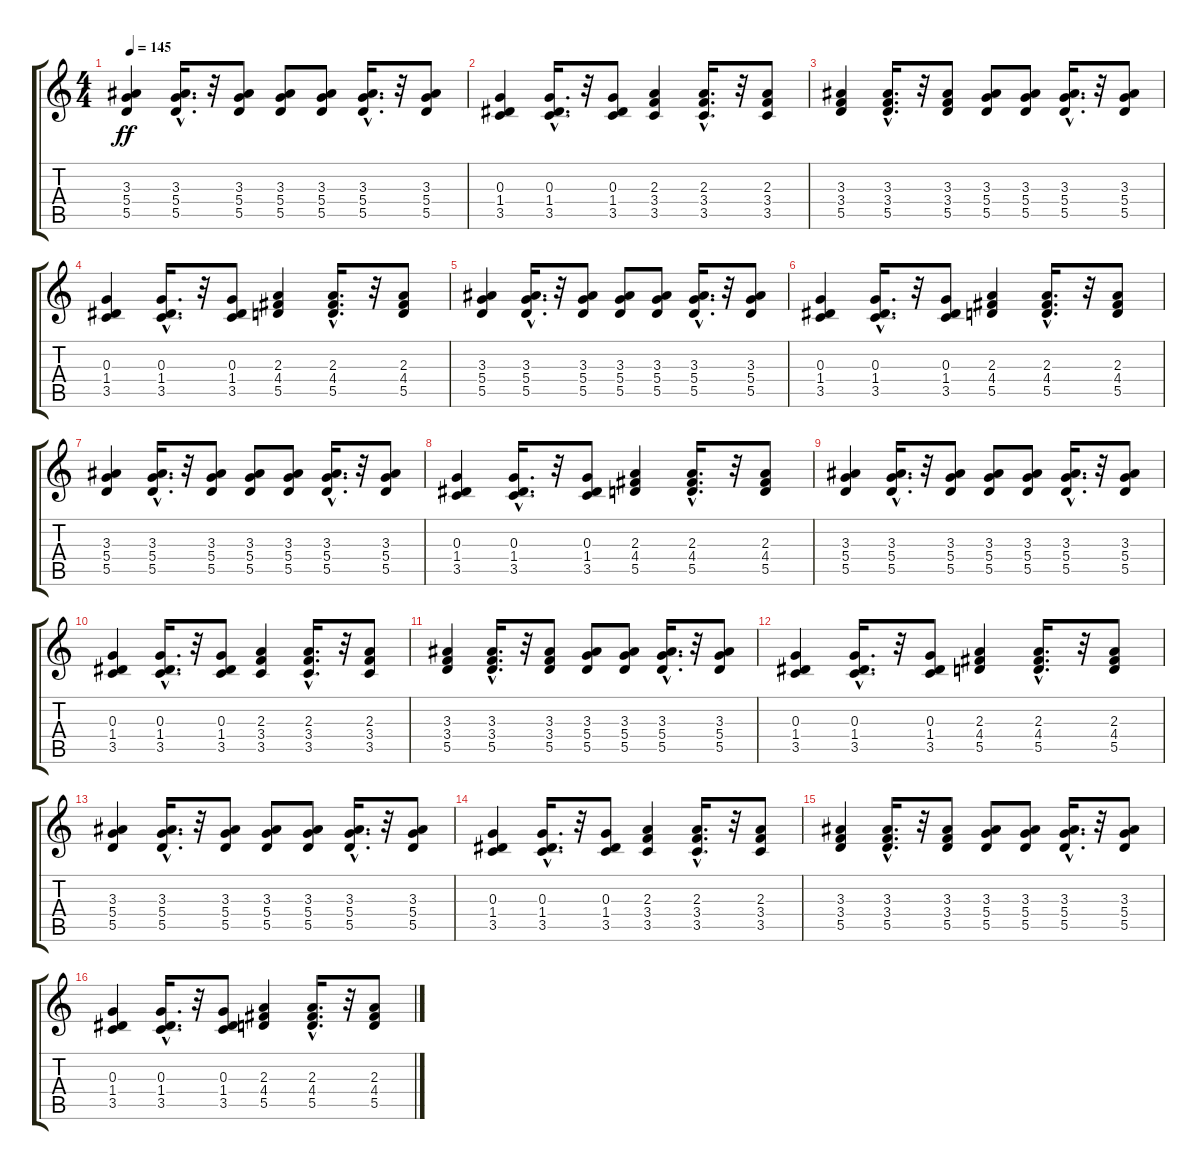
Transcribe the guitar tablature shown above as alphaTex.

\track "" {instrument acousticguitarsteel}
\staff {score tabs}
\tuning (E4 B3 G3 D3 A2 E2) {hide}
\ts (4 4)
\tempo 145
\clef g2
\ks c
(3.3 5.4 5.5).4{dy ff} (3.3{hac} 5.4{hac} 5.5{hac}).16{d} r.32 (3.3 5.4 5.5).8 (3.3 5.4 5.5).8 (3.3 5.4 5.5).8 (3.3{hac} 5.4{hac} 5.5{hac}).16{d} r.32 (3.3 5.4 5.5).8 |
(0.3 1.4 3.5).4 (0.3{hac} 1.4{hac} 3.5{hac}).16{d} r.32 (0.3 1.4 3.5).8 (2.3 3.4 3.5).4 (2.3{hac} 3.4{hac} 3.5{hac}).16{d} r.32 (2.3 3.4 3.5).8 |
(3.3 3.4 5.5).4 (3.3{hac} 3.4{hac} 5.5{hac}).16{d} r.32 (3.3 3.4 5.5).8 (3.3 5.4 5.5).8 (3.3 5.4 5.5).8 (3.3{hac} 5.4{hac} 5.5{hac}).16{d} r.32 (3.3 5.4 5.5).8 |
(0.3 1.4 3.5).4 (0.3{hac} 1.4{hac} 3.5{hac}).16{d} r.32 (0.3 1.4 3.5).8 (2.3 4.4 5.5).4 (2.3{hac} 4.4{hac} 5.5{hac}).16{d} r.32 (2.3 4.4 5.5).8 |
(3.3 5.4 5.5).4 (3.3{hac} 5.4{hac} 5.5{hac}).16{d} r.32 (3.3 5.4 5.5).8 (3.3 5.4 5.5).8 (3.3 5.4 5.5).8 (3.3{hac} 5.4{hac} 5.5{hac}).16{d} r.32 (3.3 5.4 5.5).8 |
(0.3 1.4 3.5).4 (0.3{hac} 1.4{hac} 3.5{hac}).16{d} r.32 (0.3 1.4 3.5).8 (2.3 4.4 5.5).4 (2.3{hac} 4.4{hac} 5.5{hac}).16{d} r.32 (2.3 4.4 5.5).8 |
(3.3 5.4 5.5).4 (3.3{hac} 5.4{hac} 5.5{hac}).16{d} r.32 (3.3 5.4 5.5).8 (3.3 5.4 5.5).8 (3.3 5.4 5.5).8 (3.3{hac} 5.4{hac} 5.5{hac}).16{d} r.32 (3.3 5.4 5.5).8 |
(0.3 1.4 3.5).4 (0.3{hac} 1.4{hac} 3.5{hac}).16{d} r.32 (0.3 1.4 3.5).8 (2.3 4.4 5.5).4 (2.3{hac} 4.4{hac} 5.5{hac}).16{d} r.32 (2.3 4.4 5.5).8 |
(3.3 5.4 5.5).4 (3.3{hac} 5.4{hac} 5.5{hac}).16{d} r.32 (3.3 5.4 5.5).8 (3.3 5.4 5.5).8 (3.3 5.4 5.5).8 (3.3{hac} 5.4{hac} 5.5{hac}).16{d} r.32 (3.3 5.4 5.5).8 |
(0.3 1.4 3.5).4 (0.3{hac} 1.4{hac} 3.5{hac}).16{d} r.32 (0.3 1.4 3.5).8 (2.3 3.4 3.5).4 (2.3{hac} 3.4{hac} 3.5{hac}).16{d} r.32 (2.3 3.4 3.5).8 |
(3.3 3.4 5.5).4 (3.3{hac} 3.4{hac} 5.5{hac}).16{d} r.32 (3.3 3.4 5.5).8 (3.3 5.4 5.5).8 (3.3 5.4 5.5).8 (3.3{hac} 5.4{hac} 5.5{hac}).16{d} r.32 (3.3 5.4 5.5).8 |
(0.3 1.4 3.5).4 (0.3{hac} 1.4{hac} 3.5{hac}).16{d} r.32 (0.3 1.4 3.5).8 (2.3 4.4 5.5).4 (2.3{hac} 4.4{hac} 5.5{hac}).16{d} r.32 (2.3 4.4 5.5).8 |
(3.3 5.4 5.5).4 (3.3{hac} 5.4{hac} 5.5{hac}).16{d} r.32 (3.3 5.4 5.5).8 (3.3 5.4 5.5).8 (3.3 5.4 5.5).8 (3.3{hac} 5.4{hac} 5.5{hac}).16{d} r.32 (3.3 5.4 5.5).8 |
(0.3 1.4 3.5).4 (0.3{hac} 1.4{hac} 3.5{hac}).16{d} r.32 (0.3 1.4 3.5).8 (2.3 3.4 3.5).4 (2.3{hac} 3.4{hac} 3.5{hac}).16{d} r.32 (2.3 3.4 3.5).8 |
(3.3 3.4 5.5).4 (3.3{hac} 3.4{hac} 5.5{hac}).16{d} r.32 (3.3 3.4 5.5).8 (3.3 5.4 5.5).8 (3.3 5.4 5.5).8 (3.3{hac} 5.4{hac} 5.5{hac}).16{d} r.32 (3.3 5.4 5.5).8 |
(0.3 1.4 3.5).4 (0.3{hac} 1.4{hac} 3.5{hac}).16{d} r.32 (0.3 1.4 3.5).8 (2.3 4.4 5.5).4 (2.3{hac} 4.4{hac} 5.5{hac}).16{d} r.32 (2.3 4.4 5.5).8
